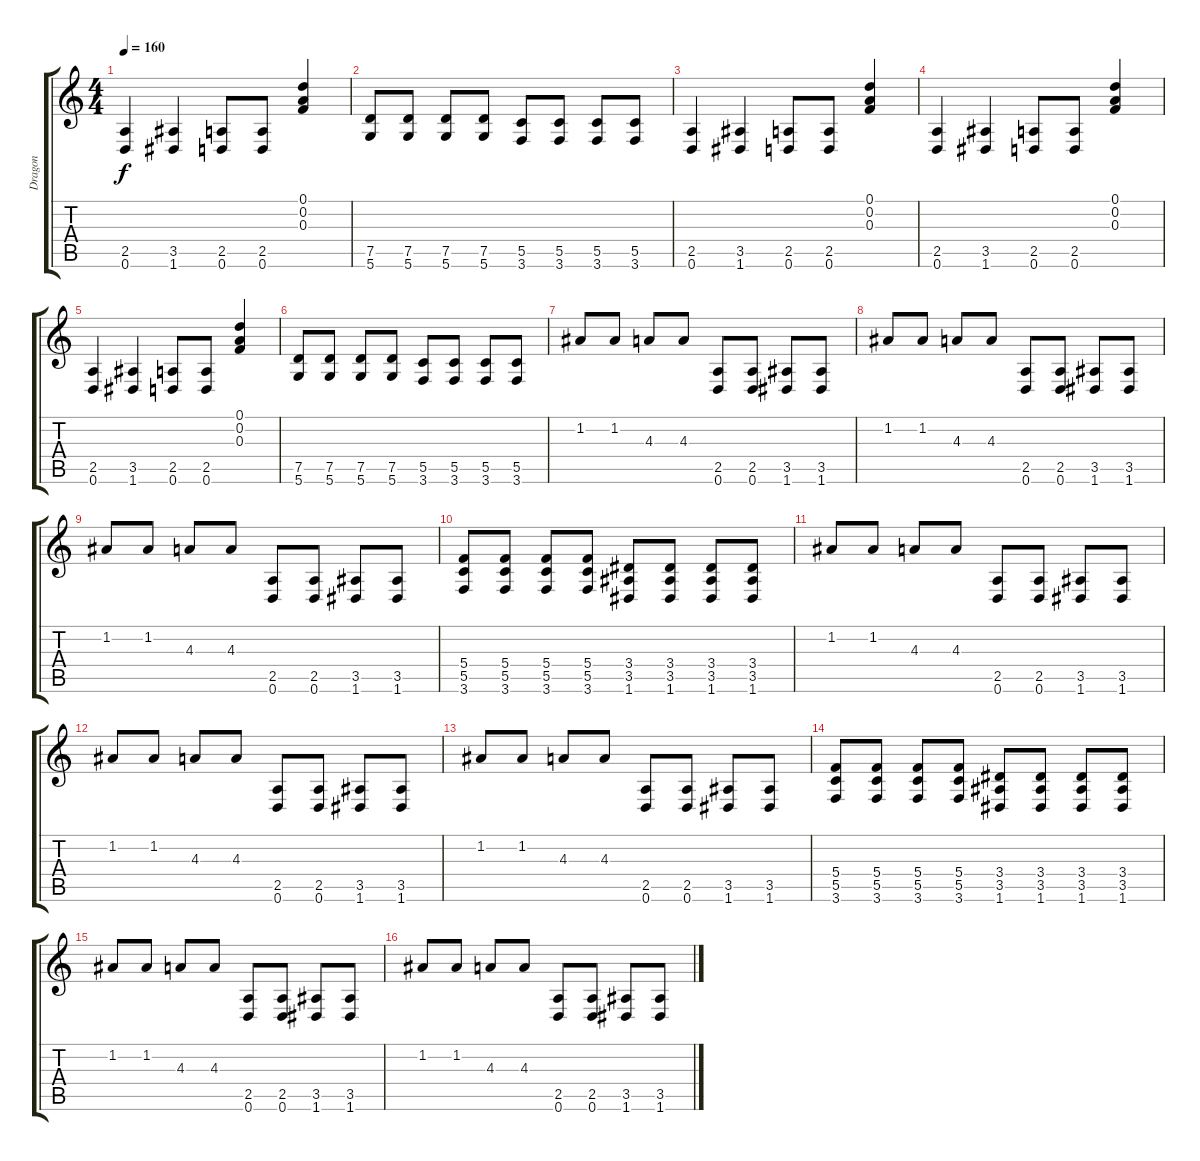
\track ("Dragon" "Dragon") {instrument overdrivenguitar}
\staff {score tabs}
\tuning (D4 A3 F3 C3 G2 D2) {hide}
\ts (4 4)
\tempo 160
\clef g2
\ks c
(2.5 0.6).4{dy f} (3.5 1.6).4 (2.5 0.6).8 (2.5 0.6).8 (0.1 0.2 0.3).4 |
(7.5 5.6).8 (7.5 5.6).8 (7.5 5.6).8 (7.5 5.6).8 (5.5 3.6).8 (5.5 3.6).8 (5.5 3.6).8 (5.5 3.6).8 |
(2.5 0.6).4 (3.5 1.6).4 (2.5 0.6).8 (2.5 0.6).8 (0.1 0.2 0.3).4 |
(2.5 0.6).4 (3.5 1.6).4 (2.5 0.6).8 (2.5 0.6).8 (0.1 0.2 0.3).4 |
(2.5 0.6).4 (3.5 1.6).4 (2.5 0.6).8 (2.5 0.6).8 (0.1 0.2 0.3).4 |
(7.5 5.6).8 (7.5 5.6).8 (7.5 5.6).8 (7.5 5.6).8 (5.5 3.6).8 (5.5 3.6).8 (5.5 3.6).8 (5.5 3.6).8 |
1.2.8 1.2.8 4.3.8 4.3.8 (2.5 0.6).8 (2.5 0.6).8 (3.5 1.6).8 (3.5 1.6).8 |
1.2.8 1.2.8 4.3.8 4.3.8 (2.5 0.6).8 (2.5 0.6).8 (3.5 1.6).8 (3.5 1.6).8 |
1.2.8 1.2.8 4.3.8 4.3.8 (2.5 0.6).8 (2.5 0.6).8 (3.5 1.6).8 (3.5 1.6).8 |
(5.4 5.5 3.6).8 (5.4 5.5 3.6).8 (5.4 5.5 3.6).8 (5.4 5.5 3.6).8 (3.4 3.5 1.6).8 (3.4 3.5 1.6).8 (3.4 3.5 1.6).8 (3.4 3.5 1.6).8 |
1.2.8 1.2.8 4.3.8 4.3.8 (2.5 0.6).8 (2.5 0.6).8 (3.5 1.6).8 (3.5 1.6).8 |
1.2.8 1.2.8 4.3.8 4.3.8 (2.5 0.6).8 (2.5 0.6).8 (3.5 1.6).8 (3.5 1.6).8 |
1.2.8 1.2.8 4.3.8 4.3.8 (2.5 0.6).8 (2.5 0.6).8 (3.5 1.6).8 (3.5 1.6).8 |
(5.4 5.5 3.6).8 (5.4 5.5 3.6).8 (5.4 5.5 3.6).8 (5.4 5.5 3.6).8 (3.4 3.5 1.6).8 (3.4 3.5 1.6).8 (3.4 3.5 1.6).8 (3.4 3.5 1.6).8 |
1.2.8 1.2.8 4.3.8 4.3.8 (2.5 0.6).8 (2.5 0.6).8 (3.5 1.6).8 (3.5 1.6).8 |
1.2.8 1.2.8 4.3.8 4.3.8 (2.5 0.6).8 (2.5 0.6).8 (3.5 1.6).8 (3.5 1.6).8
